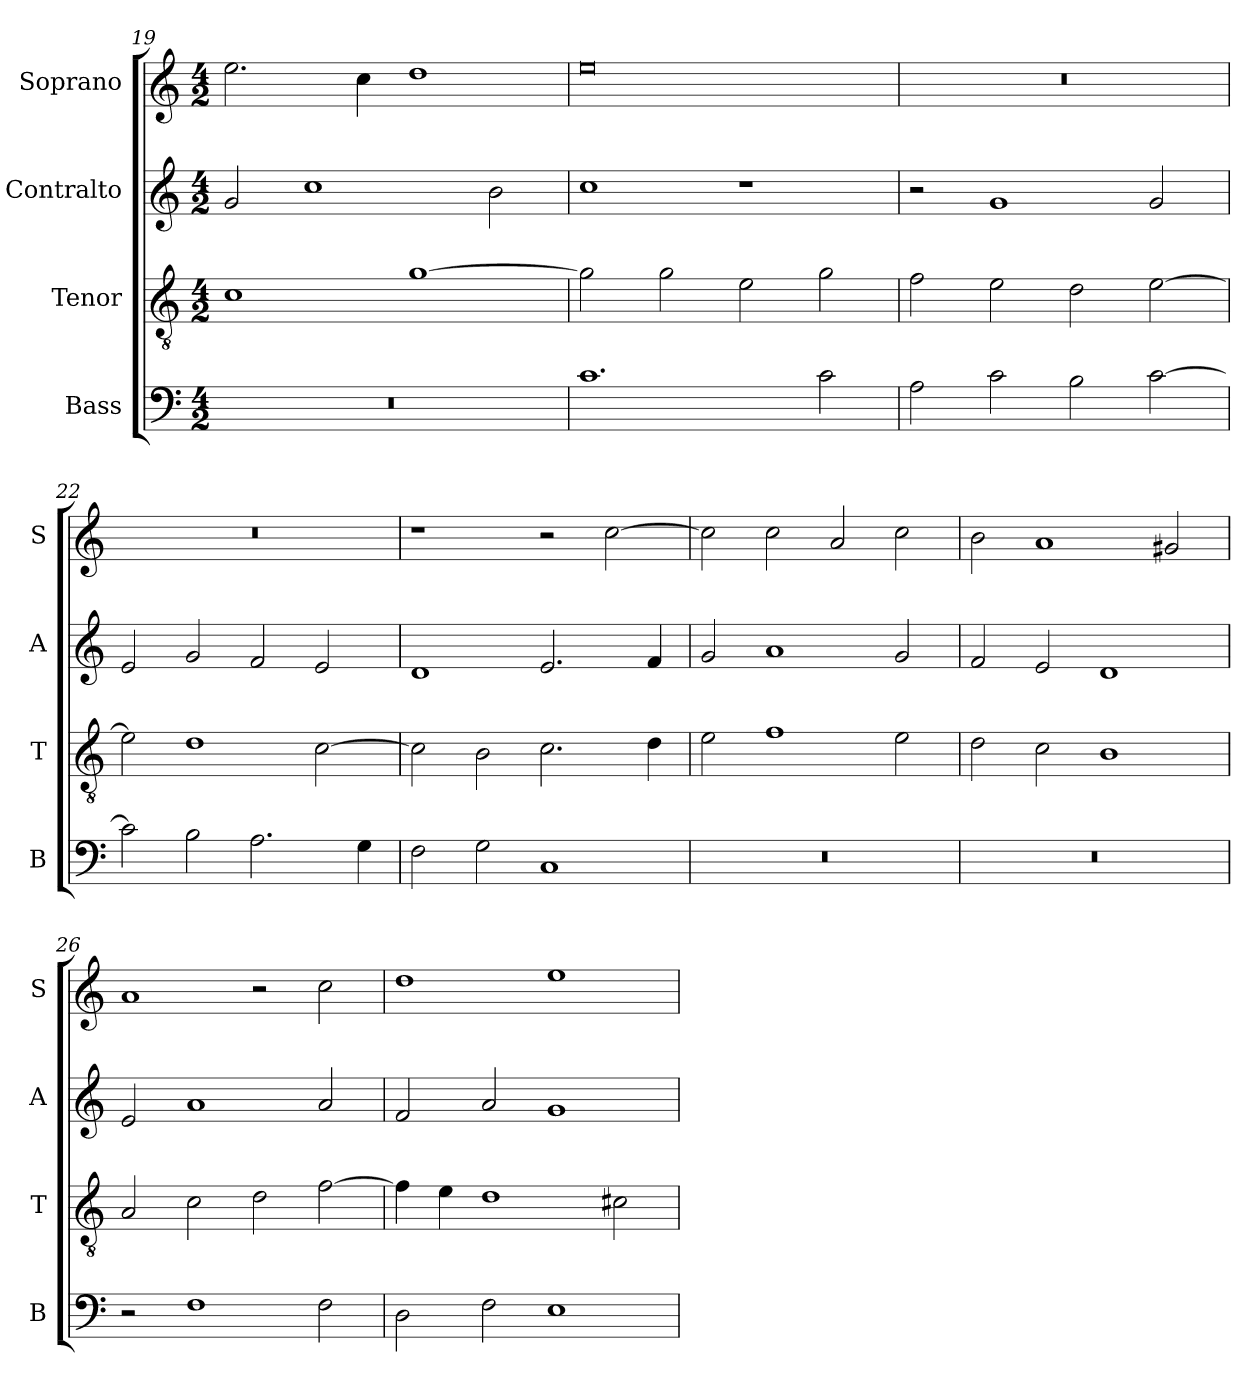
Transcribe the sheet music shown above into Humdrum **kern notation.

**kern	**kern	**kern	**kern
*part4	*part3	*part2	*part1
*staff4	*staff3	*staff2	*staff1
*I"Bass	*I"Tenor	*I"Contralto	*I"Soprano
*I'B	*I'T	*I'A	*I'S
*clefF4	*clefGv2	*clefG2	*clefG2
*k[]	*k[]	*k[]	*k[]
*G:mix	*G:mix	*G:mix	*G:mix
*M4/2	*M4/2	*M4/2	*M4/2
=19	=19	=19	=19
0r	1c	2g	2.ee
.	.	1cc	.
.	.	.	4cc
.	[1g	.	1dd
.	.	2b	.
=20	=20	=20	=20
1.c	2g]	1cc	0ee
.	2g	.	.
.	2e	1r	.
2c	2g	.	.
=21	=21	=21	=21
2A	2f	2r	0r
2c	2e	1g	.
2B	2d	.	.
[2c	[2e	2g	.
=22	=22	=22	=22
2c]	2e]	2e	0r
2B	1d	2g	.
2.A	.	2f	.
.	[2c	2e	.
4G	.	.	.
=23	=23	=23	=23
2F	2c]	1d	1r
2G	2B	.	.
1C	2.c	2.e	2r
.	.	.	[2cc
.	4d	4f	.
=24	=24	=24	=24
0r	2e	2g	2cc]
.	1f	1a	2cc
.	.	.	2a
.	2e	2g	2cc
=25	=25	=25	=25
0r	2d	2f	2b
.	2c	2e	1a
.	1B	1d	.
.	.	.	2g#X
=26	=26	=26	=26
2r	2A	2e	1a
1F	2c	1a	.
.	2d	.	2r
2F	[2f	2a	2cc
=27	=27	=27	=27
2D	4f]	2f	1dd
.	4e	.	.
2F	1d	2a	.
1E	.	1g	1ee
.	2c#X	.	.
=	=	=	=
*-	*-	*-	*-
